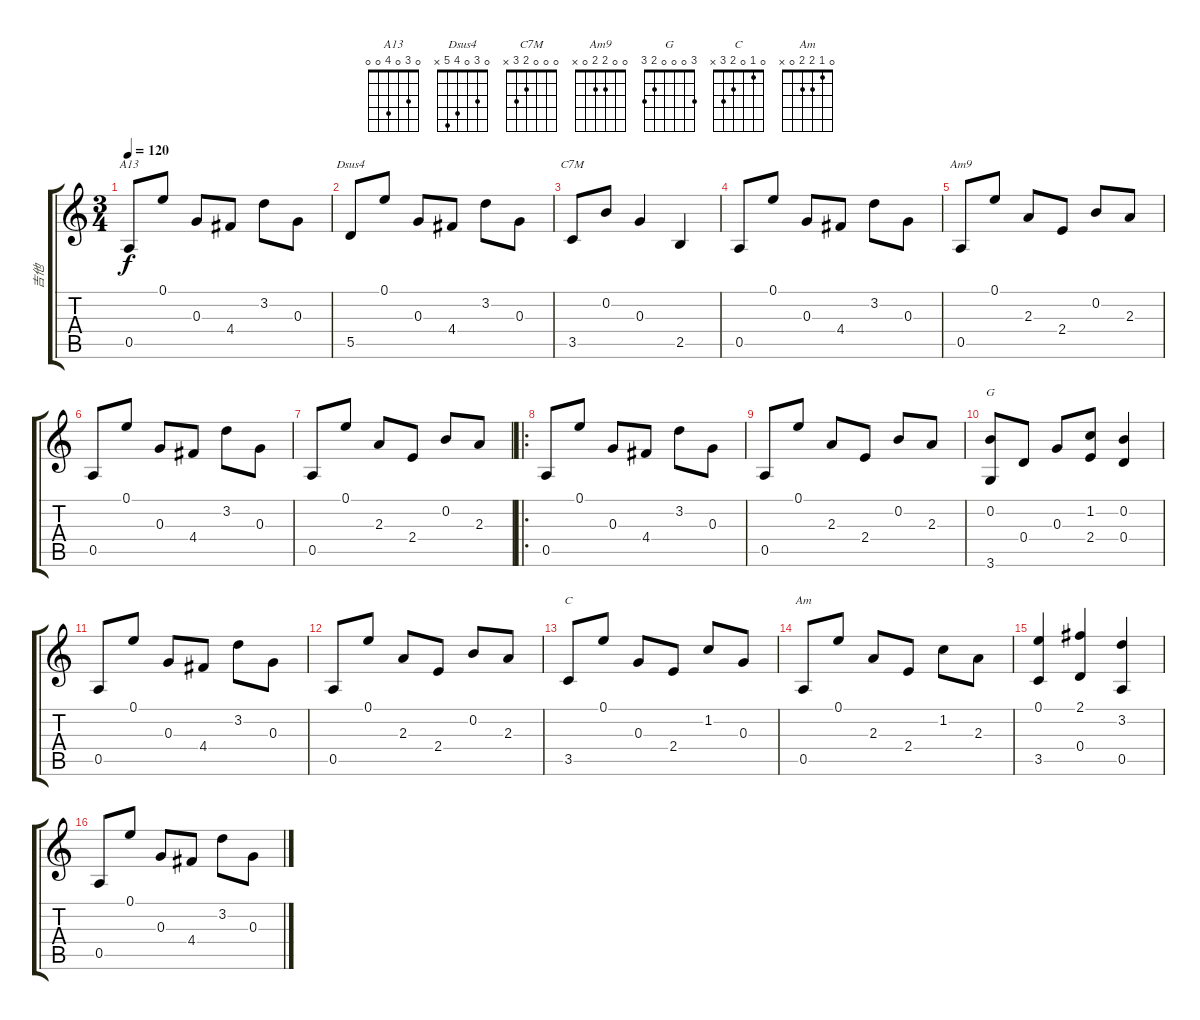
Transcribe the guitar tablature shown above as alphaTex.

\track ("吉他" "吉他") {instrument acousticguitarsteel}
\staff {score tabs}
\tuning (E4 B3 G3 D3 A2 E2) {hide}
\chord ("A13" 0 3 0 4 0 0)
\chord ("Dsus4" 0 3 0 4 5 x)
\chord ("C7M" 0 0 0 2 3 x)
\chord ("Am9" 0 0 2 2 0 x)
\chord ("G" 3 0 0 0 2 3)
\chord ("C" 0 1 0 2 3 x)
\chord ("Am" 0 1 2 2 0 x)
\ts (3 4)
\tempo 120
\clef g2
\ks c
0.5.8{ch "A13" dy f instrument acousticguitarsteel} 0.1.8 0.3.8 4.4.8 3.2.8 0.3.8 |
5.5.8{ch "Dsus4"} 0.1.8 0.3.8 4.4.8 3.2.8 0.3.8 |
3.5.8{ch "C7M"} 0.2.8 0.3.4 2.5.4 |
0.5.8 0.1.8 0.3.8 4.4.8 3.2.8 0.3.8 |
0.5.8{ch "Am9"} 0.1.8 2.3.8 2.4.8 0.2.8 2.3.8 |
0.5.8 0.1.8 0.3.8 4.4.8 3.2.8 0.3.8 |
0.5.8 0.1.8 2.3.8 2.4.8 0.2.8 2.3.8 |
\ro
0.5.8 0.1.8 0.3.8 4.4.8 3.2.8 0.3.8 |
0.5.8 0.1.8 2.3.8 2.4.8 0.2.8 2.3.8 |
(0.2 3.6).8{ch "G"} 0.4.8 0.3.8 (1.2 2.4).8 (0.2 0.4).4 |
0.5.8 0.1.8 0.3.8 4.4.8 3.2.8 0.3.8 |
0.5.8 0.1.8 2.3.8 2.4.8 0.2.8 2.3.8 |
3.5.8{ch "C"} 0.1.8 0.3.8 2.4.8 1.2.8 0.3.8 |
0.5.8{ch "Am"} 0.1.8 2.3.8 2.4.8 1.2.8 2.3.8 |
(0.1 3.5).4 (2.1 0.4).4 (3.2 0.5).4 |
0.5.8 0.1.8 0.3.8 4.4.8 3.2.8 0.3.8
